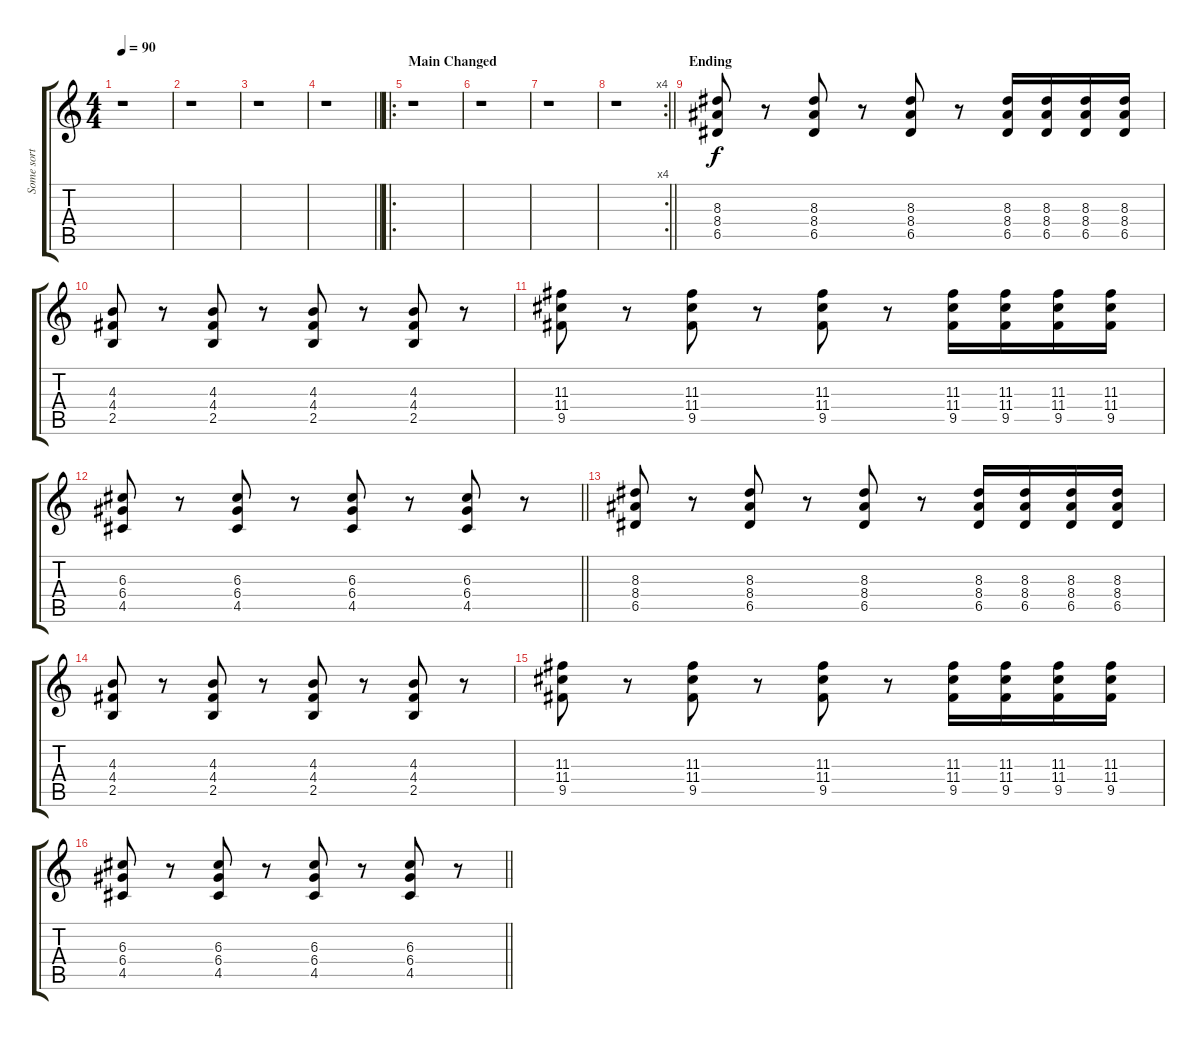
\track ("Some sort of rythm" "Some sort ") {instrument overdrivenguitar}
\staff {score tabs}
\tuning (E4 B3 G3 D3 A2 E2) {hide}
\ts (4 4)
\tempo 90
\clef g2
\ks c
r.1{dy f} |
r.1 |
r.1 |
\barLineRight lightlight
r.1 |
\ro
\section ("" "Main Changed")
r.1 |
r.1 |
r.1 |
\rc 4
\barLineRight lightlight
r.1 |
\section ("" "Ending")
(8.3 8.4 6.5).8 r.8 (8.3 8.4 6.5).8 r.8 (8.3 8.4 6.5).8 r.8 (8.3 8.4 6.5).16 (8.3 8.4 6.5).16 (8.3 8.4 6.5).16 (8.3 8.4 6.5).16 |
(4.3 4.4 2.5).8 r.8 (4.3 4.4 2.5).8 r.8 (4.3 4.4 2.5).8 r.8 (4.3 4.4 2.5).8 r.8 |
(11.3 11.4 9.5).8 r.8 (11.3 11.4 9.5).8 r.8 (11.3 11.4 9.5).8 r.8 (11.3 11.4 9.5).16 (11.3 11.4 9.5).16 (11.3 11.4 9.5).16 (11.3 11.4 9.5).16 |
\barLineRight lightlight
(6.3 6.4 4.5).8 r.8 (6.3 6.4 4.5).8 r.8 (6.3 6.4 4.5).8 r.8 (6.3 6.4 4.5).8 r.8 |
(8.3 8.4 6.5).8 r.8 (8.3 8.4 6.5).8 r.8 (8.3 8.4 6.5).8 r.8 (8.3 8.4 6.5).16 (8.3 8.4 6.5).16 (8.3 8.4 6.5).16 (8.3 8.4 6.5).16 |
(4.3 4.4 2.5).8 r.8 (4.3 4.4 2.5).8 r.8 (4.3 4.4 2.5).8 r.8 (4.3 4.4 2.5).8 r.8 |
(11.3 11.4 9.5).8 r.8 (11.3 11.4 9.5).8 r.8 (11.3 11.4 9.5).8 r.8 (11.3 11.4 9.5).16 (11.3 11.4 9.5).16 (11.3 11.4 9.5).16 (11.3 11.4 9.5).16 |
\barLineRight lightlight
(6.3 6.4 4.5).8 r.8 (6.3 6.4 4.5).8 r.8 (6.3 6.4 4.5).8 r.8 (6.3 6.4 4.5).8 r.8
